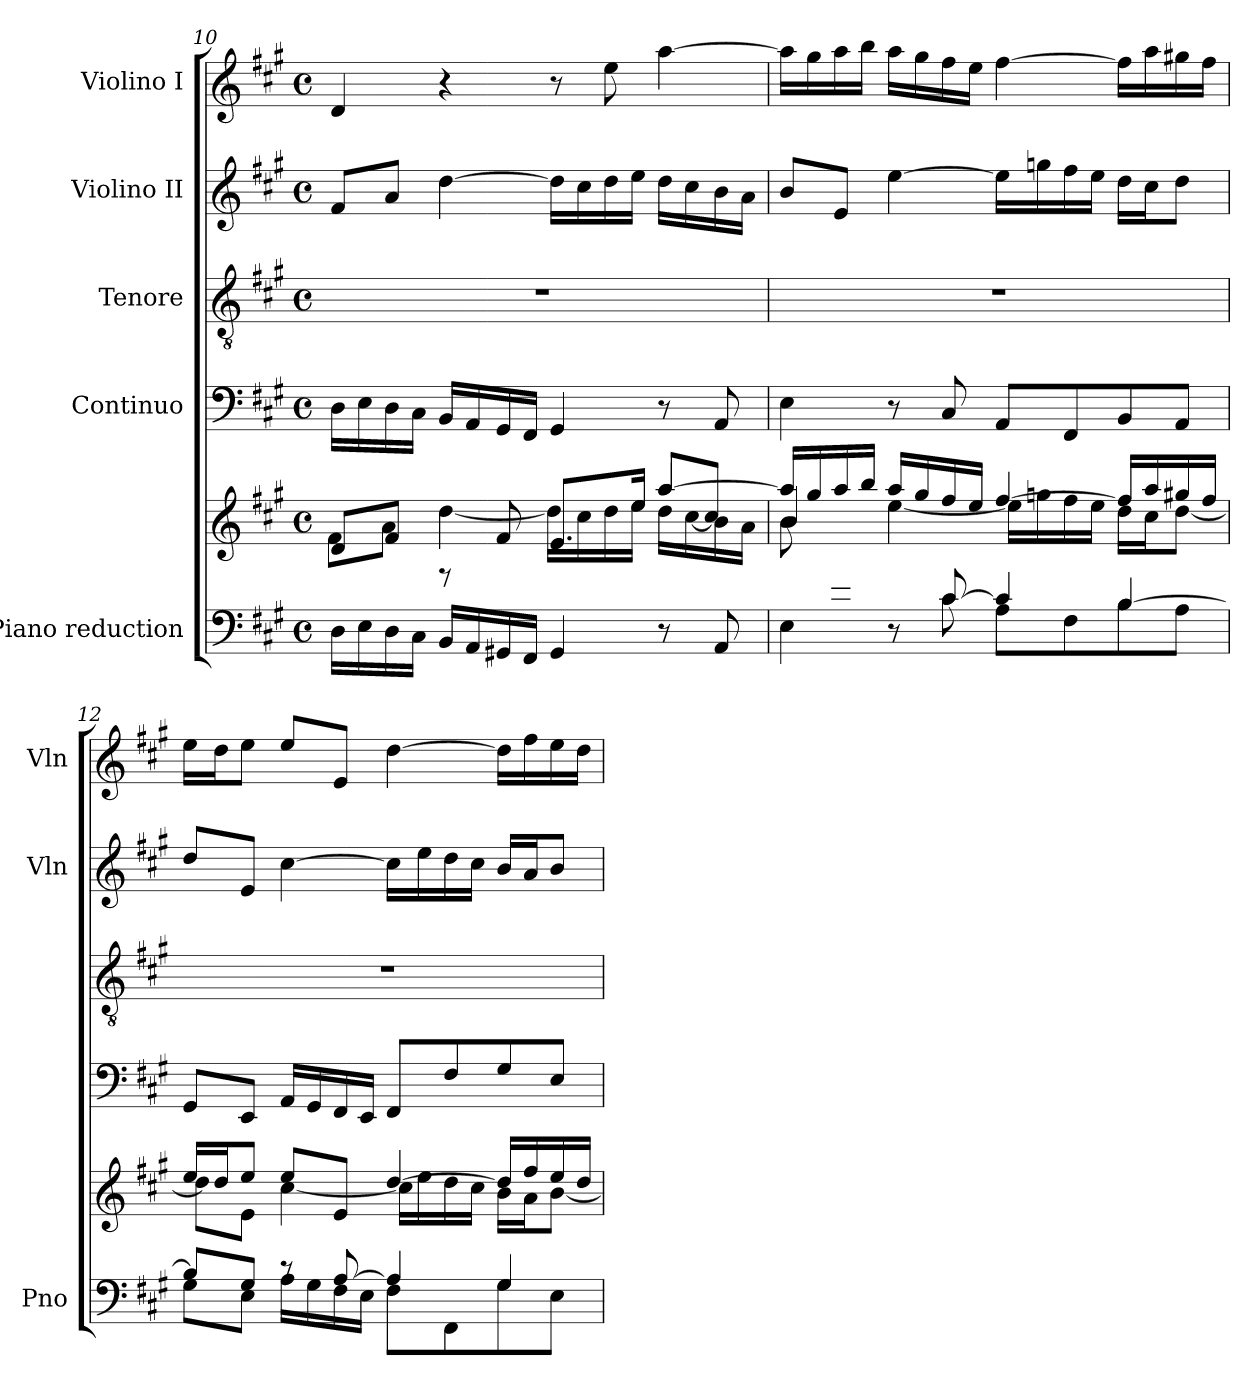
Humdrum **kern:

**kern	**kern	**kern	**kern	**kern	**kern
*part5	*part5	*part4	*part3	*part2	*part1
*staff6	*staff5	*staff4	*staff3	*staff2	*staff1
*I"Piano reduction	*	*I"Continuo	*I"Tenore	*I"Violino II	*I"Violino I
*I'Pno	*	*	*	*I'Vln	*I'Vln
!!LO:PB:g=z
*clefF4	*clefG2	*clefF4	*clefGv2	*clefG2	*clefG2
*k[f#c#g#]	*k[f#c#g#]	*k[f#c#g#]	*k[f#c#g#]	*k[f#c#g#]	*k[f#c#g#]
*M4/4	*M4/4	*M4/4	*M4/4	*M4/4	*M4/4
*met(c)	*met(c)	*met(c)	*met(c)	*met(c)	*met(c)
=10	=10	=10	=10	=10	=10
*	*^	*	*	*	*
*	*	*^	*	*	*	*
16D\LL	8d/L	8f#\L	2ryy	16D\LL	1r	8f#/L	4d/
16E\	.	.	.	16E\	.	.	.
16D\	8f#/J	8a\J	.	16D\	.	8a/J	.
16C#\JJ	.	.	.	16C#\JJ	.	.	.
16BB/LL	8rF	[4dd\	.	16BB/LL	.	[4dd\	4r
16AA/	.	.	.	16AA/	.	.	.
16GG#X/	8f#/	.	.	16GG#/	.	.	.
16FF#/JJ	.	.	.	16FF#/JJ	.	.	.
4GG#/	8.e/L	16dd\LL]	4ryy	4GG#/	.	16dd\LL]	8r
.	.	16cc#\	.	.	.	16cc#\	.
.	.	16dd\	.	.	.	16dd\	8ee\
.	16ee/Jk	16ee\JJ	.	.	.	16ee\JJ	.
8r	[4aa/	16dd\LL	8aa\L	8r	.	16dd\LL	[4aa\
.	.	[16cc#\	.	.	.	16cc#\	.
8AA/	.	16b\	8cc#/J]	8AA/	.	16b\	.
.	.	16a\JJ	.	.	.	16a\JJ	.
=11	=11	=11	=11	=11	=11	=11	=11
*^	*	*	*	*	*	*	*
8ryy	4E\	16aa/LL]	4b/	8b\L	4E\	1r	8b/L	16aa\LL]
.	.	16gg#/	.	.	.	.	.	16gg#\
8e/J	.	16aa/	.	2..ryy	.	.	8e/J	16aa\
.	.	16bb/JJ	.	.	.	.	.	16bb\JJ
8r	8ryy	16aa/LL	[4ee\	.	8r	.	[4ee\	16aa\LL
.	.	16gg#/	.	.	.	.	.	16gg#\
[8c#/	8c#\	16ff#/	.	.	8C#/	.	.	16ff#\
.	.	16ee/JJ	.	.	.	.	.	16ee\JJ
4c#/]	8A\L	[4ff#/	16ee\LL]	.	8AA/L	.	16ee\LL]	[4ff#\
.	.	.	16ggn\	.	.	.	16ggn\	.
.	8F#\	.	16ff#\	.	8FF#/	.	16ff#\	.
.	.	.	16ee\JJ	.	.	.	16ee\JJ	.
[4B/	8B\	16ff#/LL]	16dd\LL	.	8BB/	.	16dd\LL	16ff#\LL]
.	.	16aa/	16cc#\J	.	.	.	16cc#\J	16aa\
.	8A\J	16gg#X/	[8dd\J	.	8AA/J	.	8dd\J	16gg#X\
.	.	16ff#/JJ	.	.	.	.	.	16ff#\JJ
*	*	*	*v	*v	*	*	*	*
=12	=12	=12	=12	=12	=12	=12	=12
8B/L]	8G#\L	16ee/LL	8dd\L]	8GG#/L	1r	8dd/L	16ee\LL
.	.	16dd/J	.	.	.	.	16dd\J
8G#/J	8E\J	8ee/J	8e\J	8EE/J	.	8e/J	8ee\J
8rc	16A\LL	8ee/L	[4cc#\	16AA/LL	.	[4cc#\	8ee/L
.	16G#\	.	.	16GG#/	.	.	.
[8A/	16F#\	8e/J	.	16FF#/	.	.	8e/J
.	16E\JJ	.	.	16EE/JJ	.	.	.
4A/]	8F#\L	[4dd/	16cc#\LL]	8FF#/L	.	16cc#\LL]	[4dd\
.	.	.	16ee\	.	.	16ee\	.
.	8FF#\	.	16dd\	8F#/	.	16dd\	.
.	.	.	16cc#\JJ	.	.	16cc#\JJ	.
4G#/	8G#\	16dd/LL]	16b\LL	8G#/	.	16b/LL	16dd\LL]
.	.	16ff#/	16a\J	.	.	16a/J	16ff#\
.	8E\J	16ee/	[8b\J	8E/J	.	8b/J	16ee\
.	.	16dd/JJ	.	.	.	.	16dd\JJ
*v	*v	*	*	*	*	*	*
*	*v	*v	*	*	*	*
=	=	=	=	=	=
*-	*-	*-	*-	*-	*-
